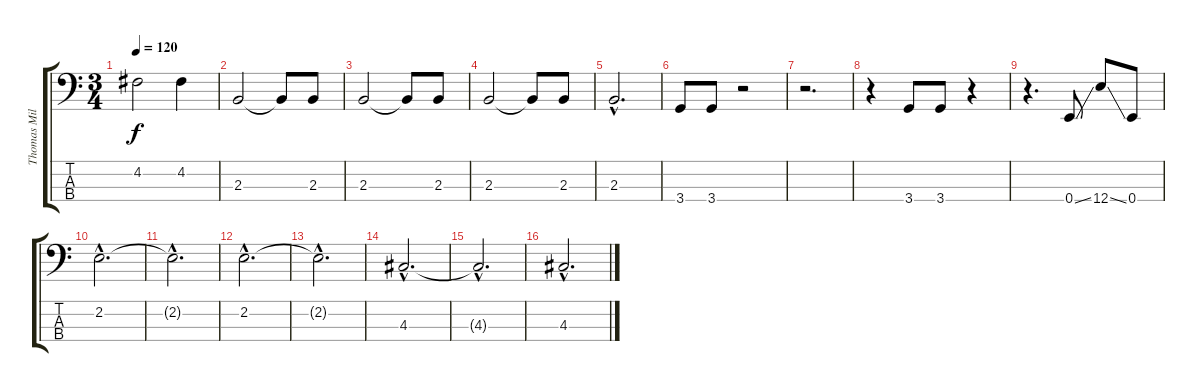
\track ("Thomas Miller (Bass)" "Thomas Mil") {instrument electricbassfinger}
\staff {score tabs}
\tuning (G2 D2 A1 E1) {hide}
\ts (3 4)
\tempo 120
\clef f4
\ks c
4.2.2{dy f} 4.2.4 |
2.3.2 2.3{t}.8 2.3.8 |
2.3.2 2.3{t}.8 2.3.8 |
2.3.2 2.3{t}.8 2.3.8 |
2.3{hac}.2{d} |
3.4.8 3.4.8 r.2 |
r.2{d} |
r.4 3.4.8 3.4.8 r.4 |
r.4{d} 0.4{ss}.8 12.4{ss}.8 0.4.8 |
2.2{hac}.2{d} |
2.2{hac t}.2{d} |
2.2{hac}.2{d} |
2.2{hac t}.2{d} |
4.3{hac}.2{d} |
4.3{hac t}.2{d} |
4.3{hac}.2{d}
